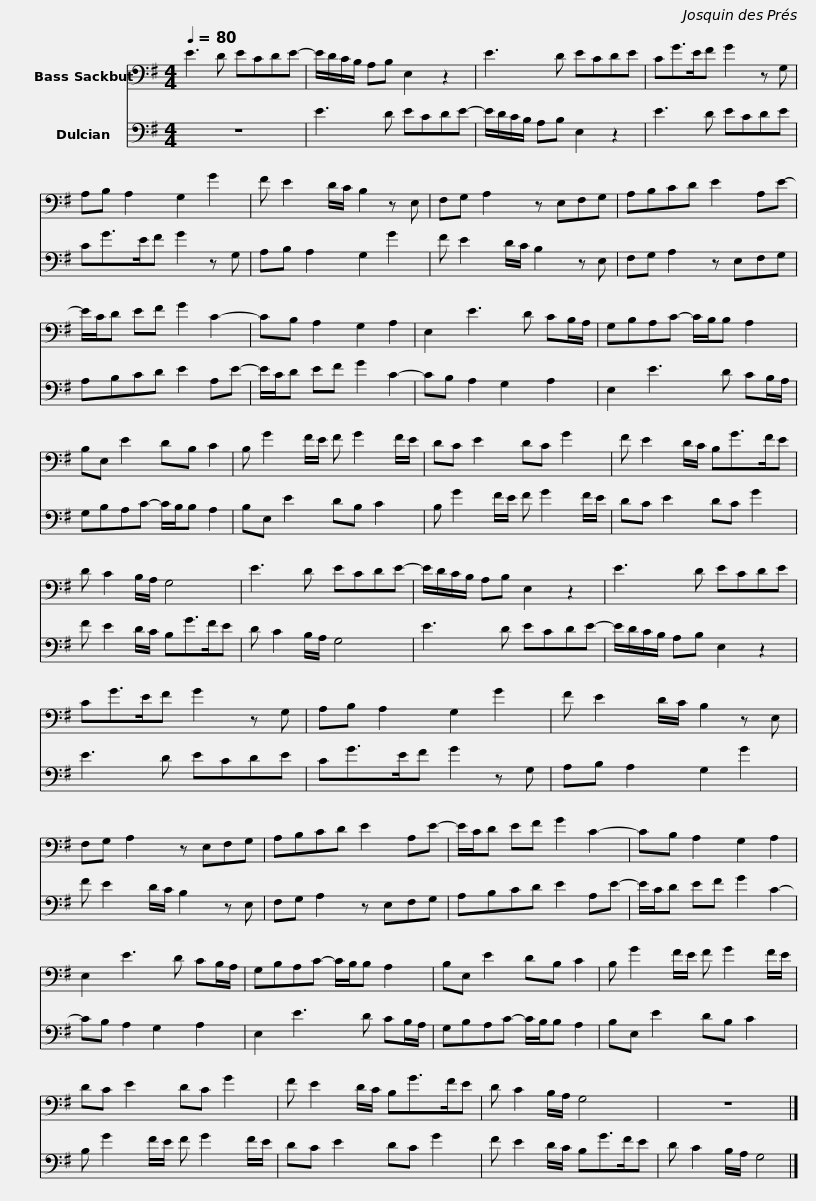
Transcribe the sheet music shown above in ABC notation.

X:1
%%score 1 2
L:1/8
Q:1/4=80
M:4/4
I:linebreak $
K:G
V:1 bass
V:2 bass
V:1
 E3 D ECDE- | E/D/C/B,/ A,B, E,2 z2 | E3 D ECDE |$ CG>EF G2 z G, | A,B, A,2 G,2 G2 | %5
 F E2 D/C/ B,2 z E, | F,G, A,2 z E,F,G, |$ A,B,CD E2 A,E- | E/C/D EF G2 C2- | CB, A,2 G,2 A,2 | %10
 E,2 E3 D CB,/A,/ |$ G,B,A,C- C/B,/B, A,2 | B,E, E2 DB, C2 | B, G2 F/E/ F G2 F/E/ | DC E2 DC G2 |$ %15
 F E2 D/C/ B,G>FE | D C2 B,/A,/ G,4 | E3 D ECDE- |$ E/D/C/B,/ A,B, E,2 z2 | E3 D ECDE | %20
 CG>EF G2 z G, |$ A,B, A,2 G,2 G2 | F E2 D/C/ B,2 z E, | F,G, A,2 z E,F,G, | A,B,CD E2 A,E- |$ %25
 E/C/D EF G2 C2- | CB, A,2 G,2 A,2 | E,2 E3 D CB,/A,/ | G,B,A,C- C/B,/B, A,2 |$ B,E, E2 DB, C2 | %30
 B, G2 F/E/ F G2 F/E/ | DC E2 DC G2 |$ F E2 D/C/ B,G>FE | D C2 B,/A,/ G,4 | z8 |] %35
V:2
 z8 | E3 D ECDE- | E/D/C/B,/ A,B, E,2 z2 |$ E3 D ECDE | CG>EF G2 z G, | %5
 A,B, A,2 G,2 G2 | F E2 D/C/ B,2 z E, |$ F,G, A,2 z E,F,G, | A,B,CD E2 A,E- | E/C/D EF G2 C2- | %10
 CB, A,2 G,2 A,2 |$ E,2 E3 D CB,/A,/ | G,B,A,C- C/B,/B, A,2 | B,E, E2 DB, C2 | B, G2 F/E/ F G2 F/E/ |$ %15
 DC E2 DC G2 | F E2 D/C/ B,G>FE | D C2 B,/A,/ G,4 |$ E3 D ECDE- | E/D/C/B,/ A,B, E,2 z2 | %20
 E3 D ECDE |$ CG>EF G2 z G, | A,B, A,2 G,2 G2 | F E2 D/C/ B,2 z E, | F,G, A,2 z E,F,G, |$ %25
 A,B,CD E2 A,E- | E/C/D EF G2 C2- | CB, A,2 G,2 A,2 | E,2 E3 D CB,/A,/ |$ G,B,A,C- C/B,/B, A,2 | %30
 B,E, E2 DB, C2 | B, G2 F/E/ F G2 F/E/ |$ DC E2 DC G2 | F E2 D/C/ B,G>FE | D C2 B,/A,/ G,4 |] %35
